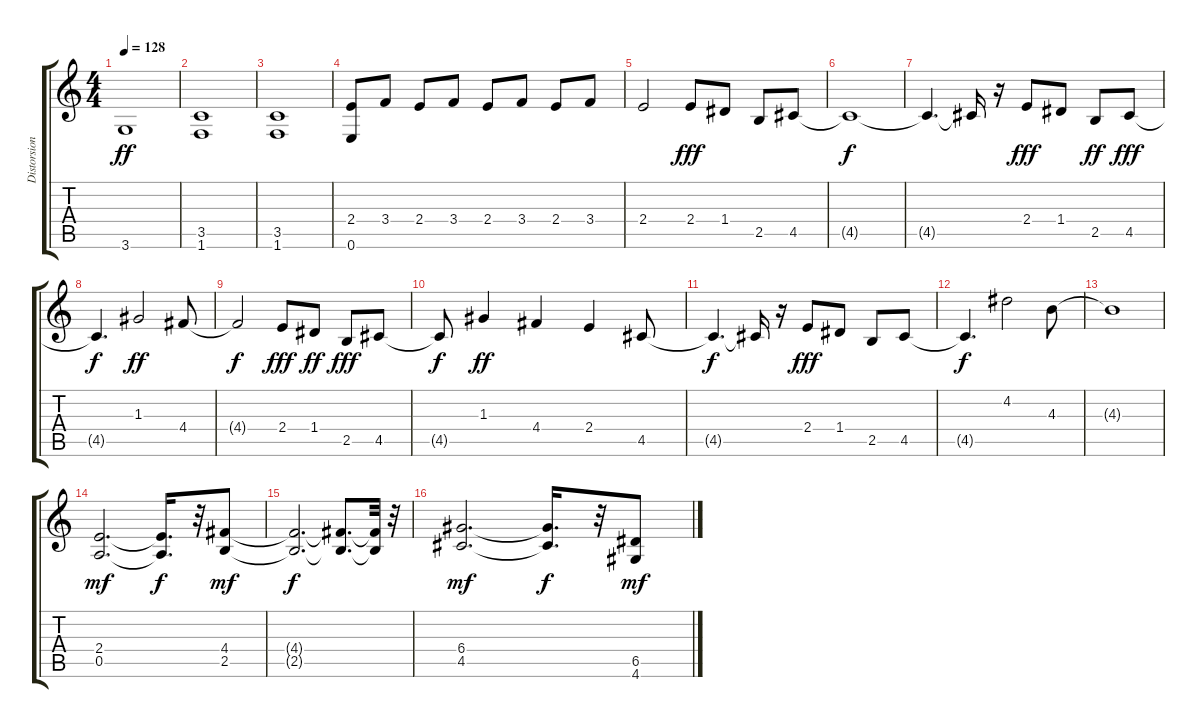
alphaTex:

\track ("Distorsion" "Distorsion") {instrument distortionguitar}
\staff {score tabs}
\tuning (E4 B3 G3 D3 A2 E2) {hide}
\ts (4 4)
\tempo 128
\clef g2
\ks c
3.6.1{dy ff} |
(3.5 1.6).1 |
(3.5 1.6).1 |
(2.4 0.6).8 3.4.8 2.4.8 3.4.8 2.4.8 3.4.8 2.4.8 3.4.8 |
2.4.2 2.4.8{dy fff} 1.4.8 2.5.8 4.5.8 |
4.5{t}.1{dy f} |
4.5{t}.4{d} 4.5{t}.16 r.16 2.4.8{dy fff} 1.4.8 2.5.8{dy ff} 4.5.8{dy fff} |
4.5{t}.4{d dy f} 1.3.2{dy ff} 4.4.8 |
4.4{t}.2{dy f} 2.4.8{dy fff} 1.4.8{dy ff} 2.5.8{dy fff} 4.5.8 |
4.5{t}.8{dy f} 1.3.4{dy ff} 4.4.4 2.4.4 4.5.8 |
4.5{t}.4{d dy f} 4.5{t}.16 r.16 2.4.8{dy fff} 1.4.8 2.5.8 4.5.8 |
4.5{t}.4{d dy f} 4.2.2 4.3.8 |
4.3{t}.1 |
(2.4 0.5).2{d dy mf} (2.4{t} 0.5{t}).16{d dy f} r.32 (4.4 2.5).8{dy mf} |
(4.4{t} 2.5{t}).2{d dy f} (4.4{t} 2.5{t}).8{d} (4.4{t} 2.5{t}).32 r.32 |
(6.4 4.5).2{d dy mf} (6.4{t} 4.5{t}).16{d dy f} r.32 (6.5 4.6).8{dy mf}
